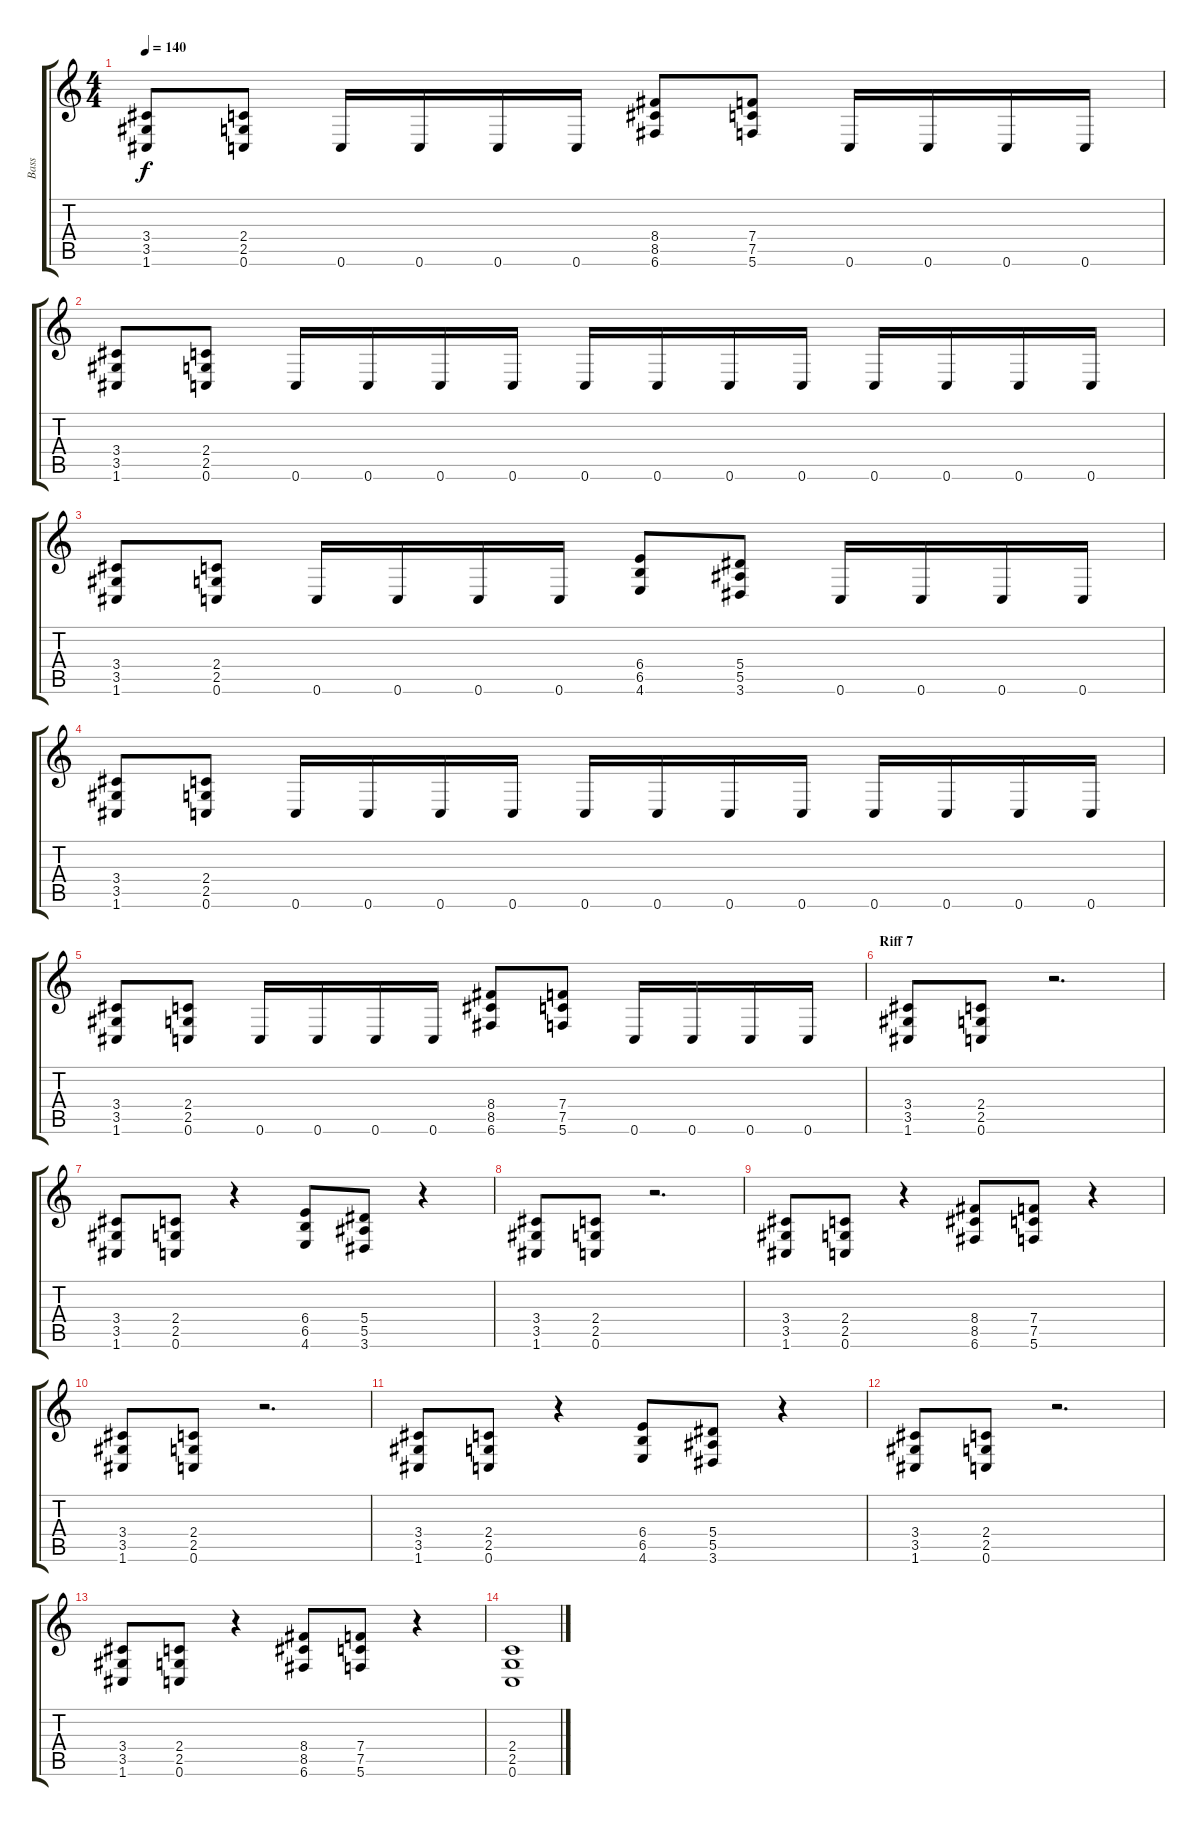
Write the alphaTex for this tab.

\track ("Bass" "Bass") {instrument electricbasspick}
\staff {score tabs}
\tuning (C4 G3 Eb3 Bb2 F2 C2) {hide}
\ts (4 4)
\tempo 140
\clef g2
\ks c
(3.4 3.5 1.6).8{dy f} (2.4 2.5 0.6).8 0.6.16 0.6.16 0.6.16 0.6.16 (8.4 8.5 6.6).8 (7.4 7.5 5.6).8 0.6.16 0.6.16 0.6.16 0.6.16 |
(3.4 3.5 1.6).8 (2.4 2.5 0.6).8 0.6.16 0.6.16 0.6.16 0.6.16 0.6.16 0.6.16 0.6.16 0.6.16 0.6.16 0.6.16 0.6.16 0.6.16 |
(3.4 3.5 1.6).8 (2.4 2.5 0.6).8 0.6.16 0.6.16 0.6.16 0.6.16 (6.4 6.5 4.6).8 (5.4 5.5 3.6).8 0.6.16 0.6.16 0.6.16 0.6.16 |
(3.4 3.5 1.6).8 (2.4 2.5 0.6).8 0.6.16 0.6.16 0.6.16 0.6.16 0.6.16 0.6.16 0.6.16 0.6.16 0.6.16 0.6.16 0.6.16 0.6.16 |
(3.4 3.5 1.6).8 (2.4 2.5 0.6).8 0.6.16 0.6.16 0.6.16 0.6.16 (8.4 8.5 6.6).8 (7.4 7.5 5.6).8 0.6.16 0.6.16 0.6.16 0.6.16 |
\section ("" "Riff 7")
(3.4 3.5 1.6).8 (2.4 2.5 0.6).8 r.2{d} |
(3.4 3.5 1.6).8 (2.4 2.5 0.6).8 r.4 (6.4 6.5 4.6).8 (5.4 5.5 3.6).8 r.4 |
(3.4 3.5 1.6).8 (2.4 2.5 0.6).8 r.2{d} |
(3.4 3.5 1.6).8 (2.4 2.5 0.6).8 r.4 (8.4 8.5 6.6).8 (7.4 7.5 5.6).8 r.4 |
(3.4 3.5 1.6).8 (2.4 2.5 0.6).8 r.2{d} |
(3.4 3.5 1.6).8 (2.4 2.5 0.6).8 r.4 (6.4 6.5 4.6).8 (5.4 5.5 3.6).8 r.4 |
(3.4 3.5 1.6).8 (2.4 2.5 0.6).8 r.2{d} |
(3.4 3.5 1.6).8 (2.4 2.5 0.6).8 r.4 (8.4 8.5 6.6).8 (7.4 7.5 5.6).8 r.4 |
(2.4 2.5 0.6).1
